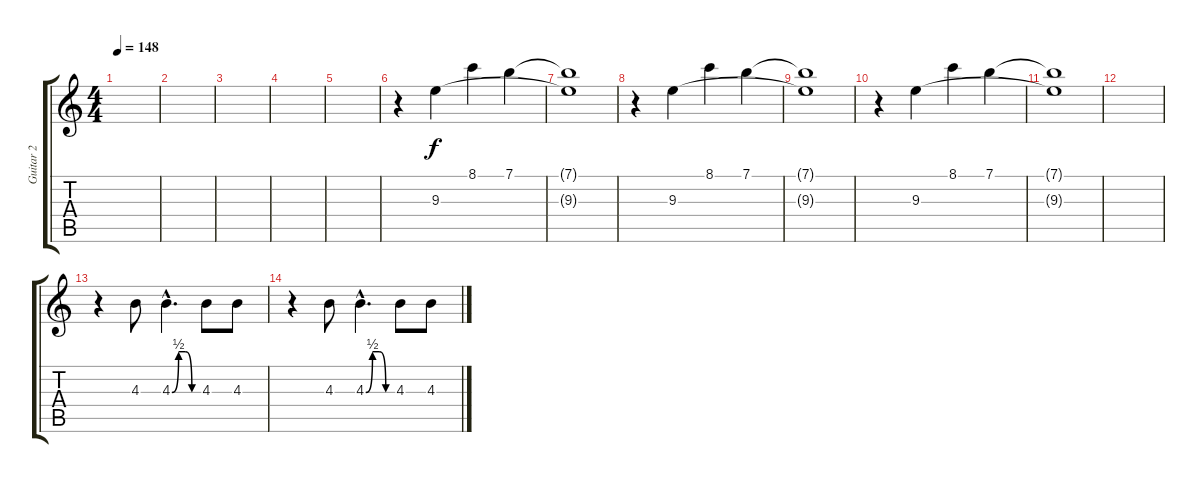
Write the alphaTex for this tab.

\track ("Guitar 2" "Guitar 2") {instrument distortionguitar}
\staff {score tabs}
\tuning (E4 B3 G3 D3 A2 E2) {hide}
\ts (4 4)
\tempo 148
\clef g2
\ks c
|
|
|
|
|
r.4 9.3.4{volume 16 instrument electricguitarclean} 8.1.4 7.1.4 |
(7.1{t} 9.3{t}).1 |
r.4 9.3.4{volume 16 instrument electricguitarclean} 8.1.4 7.1.4 |
(7.1{t} 9.3{t}).1 |
r.4 9.3.4{volume 16 instrument electricguitarclean} 8.1.4 7.1.4 |
(7.1{t} 9.3{t}).1 |
|
r.4{volume 10 instrument distortionguitar} 4.3.8 4.3{be (custom 0 0 15 2 30 2 45 0 60 0) hac}.4{d} 4.3.8 4.3.8 |
r.4 4.3.8 4.3{be (custom 0 0 15 2 30 2 45 0 60 0) hac}.4{d} 4.3.8 4.3.8
